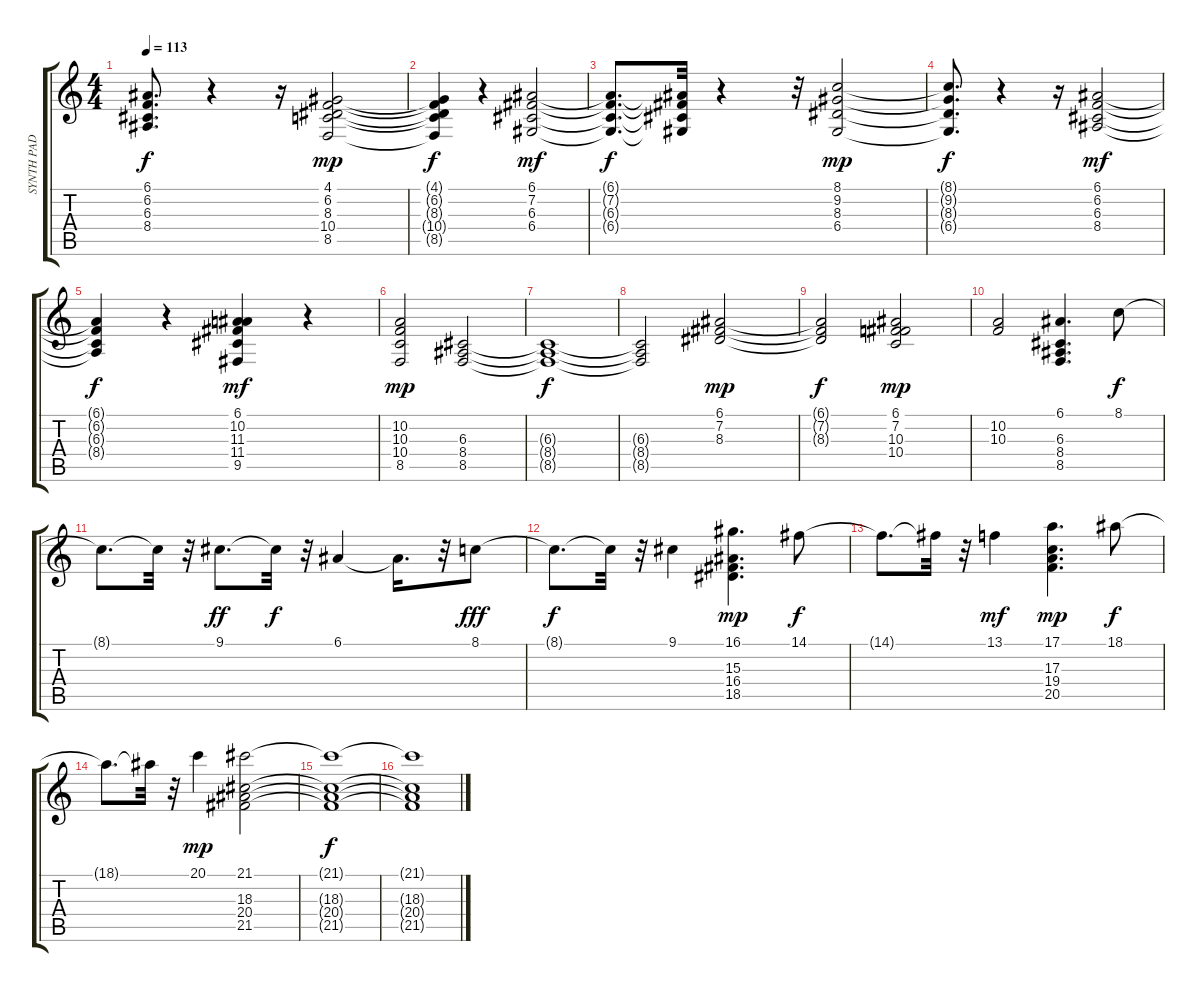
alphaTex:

\track ("SYNTH PAD" "SYNTH PAD") {instrument stringensemble2}
\staff {score tabs}
\tuning (E4 B3 G3 D3 A2 E2) {hide}
\ts (4 4)
\tempo 113
\clef g2
\ks c
(6.1{t} 6.2{t} 6.3{t} 8.4{t}).8{d dy f} r.4 r.16 (4.1 6.2 8.3 10.4 8.5).2{dy mp} |
(4.1{t} 6.2{t} 8.3{t} 10.4{t} 8.5{t}).4{dy f} r.4 (6.1 7.2 6.3 6.4).2{dy mf} |
(6.1{t} 7.2{t} 6.3{t} 6.4{t}).8{d dy f} (6.1{t} 7.2{t} 6.3{t} 6.4{t}).32 r.4 r.32 (8.1 9.2 8.3 6.4).2{dy mp} |
(8.1{t} 9.2{t} 8.3{t} 6.4{t}).8{d dy f} r.4 r.16 (6.1 6.2 6.3 8.4).2{dy mf} |
(6.1{t} 6.2{t} 6.3{t} 8.4{t}).4{dy f} r.4 (6.1 10.2 11.3 11.4 9.5).4{dy mf} r.4 |
(10.2 10.3 10.4 8.5).2{dy mp} (6.3 8.4 8.5).2 |
(6.3{t} 8.4{t} 8.5{t}).1{dy f} |
(6.3{t} 8.4{t} 8.5{t}).2 (6.1 7.2 8.3).2{dy mp volume 11} |
(6.1{t} 7.2{t} 8.3{t}).2{dy f} (6.1 7.2 10.3 10.4).2{dy mp} |
(10.2 10.3).2 (6.1 6.3 8.4 8.5).4{d} 8.1.8{dy f} |
8.1{t}.8{d} 8.1{t}.32 r.32 9.1.8{d dy ff} 9.1{t}.32{dy f} r.32 6.1.4 6.1{t}.16{d} r.32 8.1.8{dy fff} |
8.1{t}.8{d dy f} 8.1{t}.32 r.32 9.1.4 (16.1 15.3 16.4 18.5).4{d dy mp} 14.1.8{dy f} |
14.1{t}.8{d} 14.1{t}.32 r.32 13.1.4{dy mf} (17.1 17.3 19.4 20.5).4{d dy mp} 18.1.8{dy f} |
18.1{t}.8{d} 18.1{t}.32 r.32 20.1.4{dy mp} (21.1 18.3 20.4 21.5).2 |
(21.1{t} 18.3{t} 20.4{t} 21.5{t}).1{dy f} |
(21.1{t} 18.3{t} 20.4{t} 21.5{t}).1
